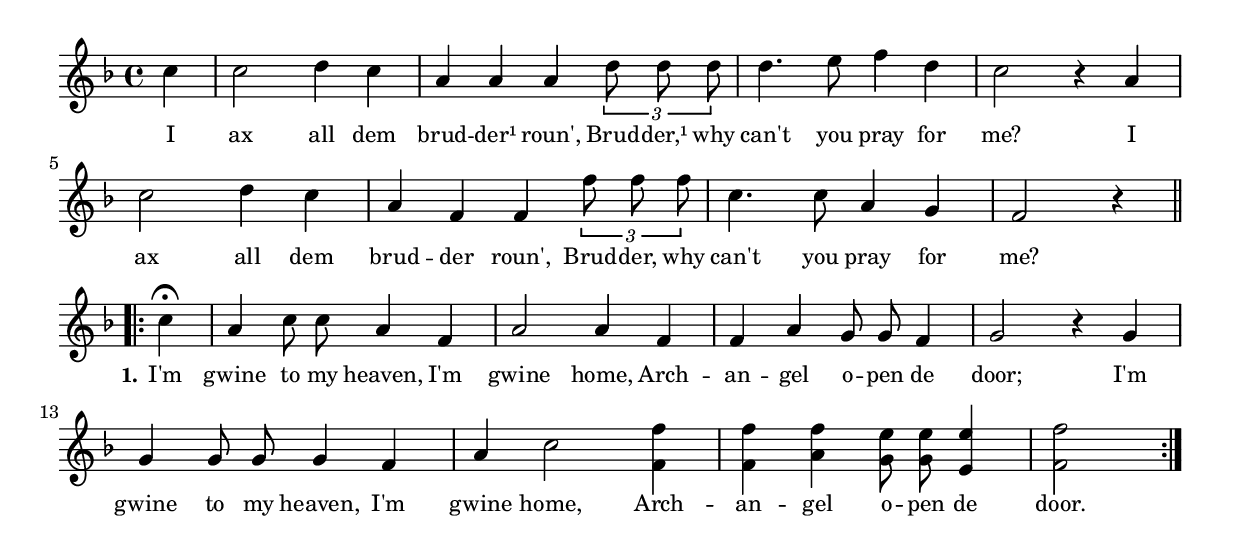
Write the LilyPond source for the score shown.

% 044.ly - Score sheet for "Archangel open the door."
% Copyright (C) 2007  Marcus Brinkmann <marcus@gnu.org>
%
% This score sheet is free software; you can redistribute it and/or
% modify it under the terms of the Creative Commons Legal Code
% Attribution-ShareALike as published by Creative Commons; either
% version 2.0 of the License, or (at your option) any later version.
%
% This score sheet is distributed in the hope that it will be useful,
% but WITHOUT ANY WARRANTY; without even the implied warranty of
% MERCHANTABILITY or FITNESS FOR A PARTICULAR PURPOSE.  See the
% Creative Commons Legal Code Attribution-ShareALike for more details.
%
% You should have received a copy of the Creative Commons Legal Code
% Attribution-ShareALike along with this score sheet; if not, write to
% Creative Commons, 543 Howard Street, 5th Floor,
% San Francisco, CA 94105-3013  United States

\version "2.10.0"

%\header
%{
%  title = "Archangel Open The Door"
%  composer = "trad."
%}

melody =
<<
     \context Voice
    {
	\set Staff.midiInstrument = "acoustic grand"
	\override Staff.VerticalAxisGroup #'minimum-Y-extent = #'(0 . 0)
	
	\autoBeamOff

	\time 4/4
	\clef violin
	\key f \major

	\partial 4 c''4 | c''2 d''4 c'' |
	a' a' a' \times 2/3 { d''8 d'' d'' } |
	d''4. e''8 f''4 d'' | c''2 r4 a' | c''2 d''4 c'' |
	a'4 f' f' \times 2/3 { f''8 f'' f'' } |
	c''4. c''8 a'4 g' | f'2 r4 \break
    
	\repeat volta 2
	{
	    \partial 4 c''4\fermata | a'4 c''8 c'' a'4 f' |
	    a'2 a'4 f' | f'4 a' g'8 g' f'4 | g'2 r4 g' |
	    g'4 g'8 g' g'4 f' | a'4 c''2 <f' f''>4 |
	    <f' f''>4 <a' f''> <g' e''>8 <g' e''> <e' e''>4 | <f' f''>2
	}
     }

    \lyricsto "" \new Lyrics
    {
        \override LyricText #'font-size = #0
        \override StanzaNumber #'font-size = #-1

	I ax all dem brud -- der¹ roun',
	Brud -- der,¹ why can't you pray for me?
	I ax all dem brud -- der roun',
	Brud -- der, why can't you pray for me?

	\set stanza = "1."
	I'm gwine to my heaven,
	I'm gwine home, Arch -- an -- gel o -- pen de door;
	I'm gwine to my heaven,
	I'm gwine home, Arch -- an -- gel o -- pen de door.
    }
>>


\score
{
  \new Staff { \melody }

  \layout { indent = 0.0 }
}


\score
{
  \new Staff { \unfoldRepeats \melody }

  
  \midi {
    \context {
      \Score
      tempoWholesPerMinute = #(ly:make-moment 80 4)
      }
    }


}
